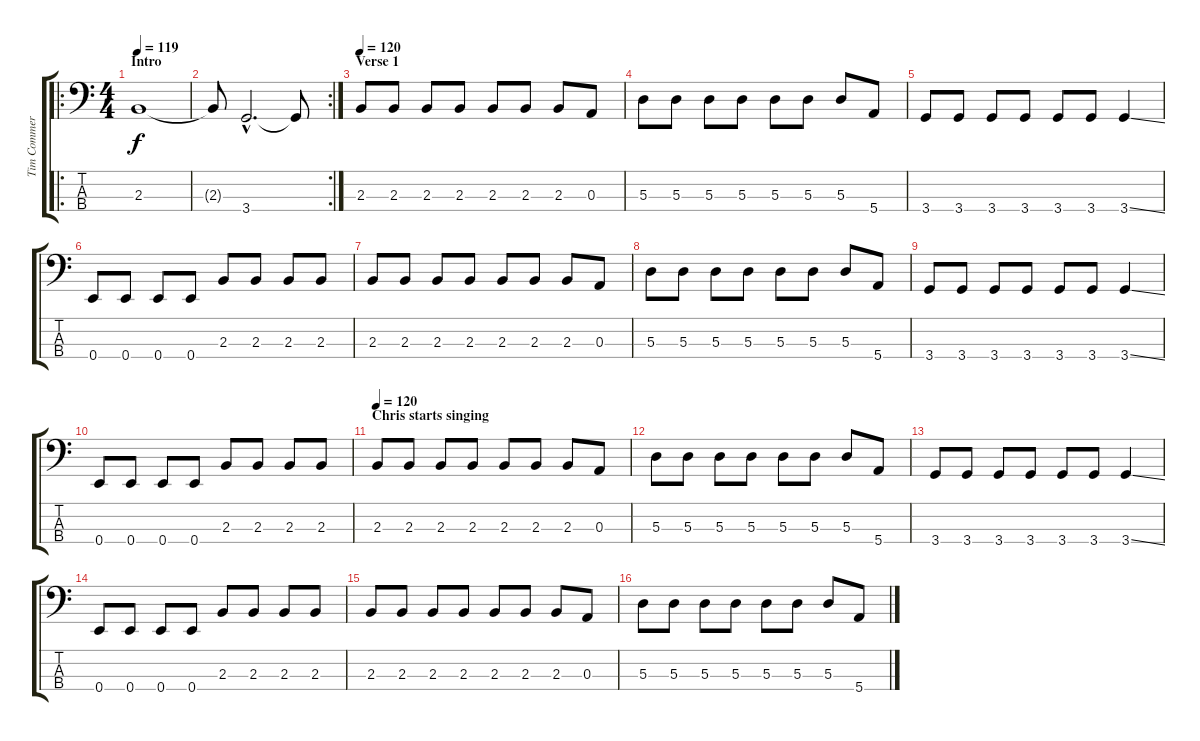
\track ("Tim Commerford" "Tim Commer") {instrument electricbassfinger}
\staff {score tabs}
\tuning (G2 D2 A1 E1) {hide}
\ro
\ts (4 4)
\section ("" "Intro")
\tempo 119
\tempo 90
\tempo 119
\clef f4
\ks c
2.3.1{dy f instrument electricbassfinger} |
\rc 2
2.3{t}.8 3.4{hac}.2{d} 3.4{t}.8 |
\section ("" "Verse 1")
\tempo 119
\tempo 120
2.3.8 2.3.8 2.3.8 2.3.8 2.3.8 2.3.8 2.3.8 0.3.8 |
5.3.8 5.3.8 5.3.8 5.3.8 5.3.8 5.3.8 5.3.8 5.4.8 |
3.4.8 3.4.8 3.4.8 3.4.8 3.4.8 3.4.8 3.4{ss}.4 |
0.4.8 0.4.8 0.4.8 0.4.8 2.3.8 2.3.8 2.3.8 2.3.8 |
2.3.8 2.3.8 2.3.8 2.3.8 2.3.8 2.3.8 2.3.8 0.3.8 |
5.3.8 5.3.8 5.3.8 5.3.8 5.3.8 5.3.8 5.3.8 5.4.8 |
3.4.8 3.4.8 3.4.8 3.4.8 3.4.8 3.4.8 3.4{ss}.4 |
0.4.8 0.4.8 0.4.8 0.4.8 2.3.8 2.3.8 2.3.8 2.3.8 |
\section ("" "Chris starts singing")
\tempo 120
2.3.8 2.3.8 2.3.8 2.3.8 2.3.8 2.3.8 2.3.8 0.3.8 |
5.3.8 5.3.8 5.3.8 5.3.8 5.3.8 5.3.8 5.3.8 5.4.8 |
3.4.8 3.4.8 3.4.8 3.4.8 3.4.8 3.4.8 3.4{ss}.4 |
0.4.8 0.4.8 0.4.8 0.4.8 2.3.8 2.3.8 2.3.8 2.3.8 |
2.3.8 2.3.8 2.3.8 2.3.8 2.3.8 2.3.8 2.3.8 0.3.8 |
5.3.8 5.3.8 5.3.8 5.3.8 5.3.8 5.3.8 5.3.8 5.4.8
